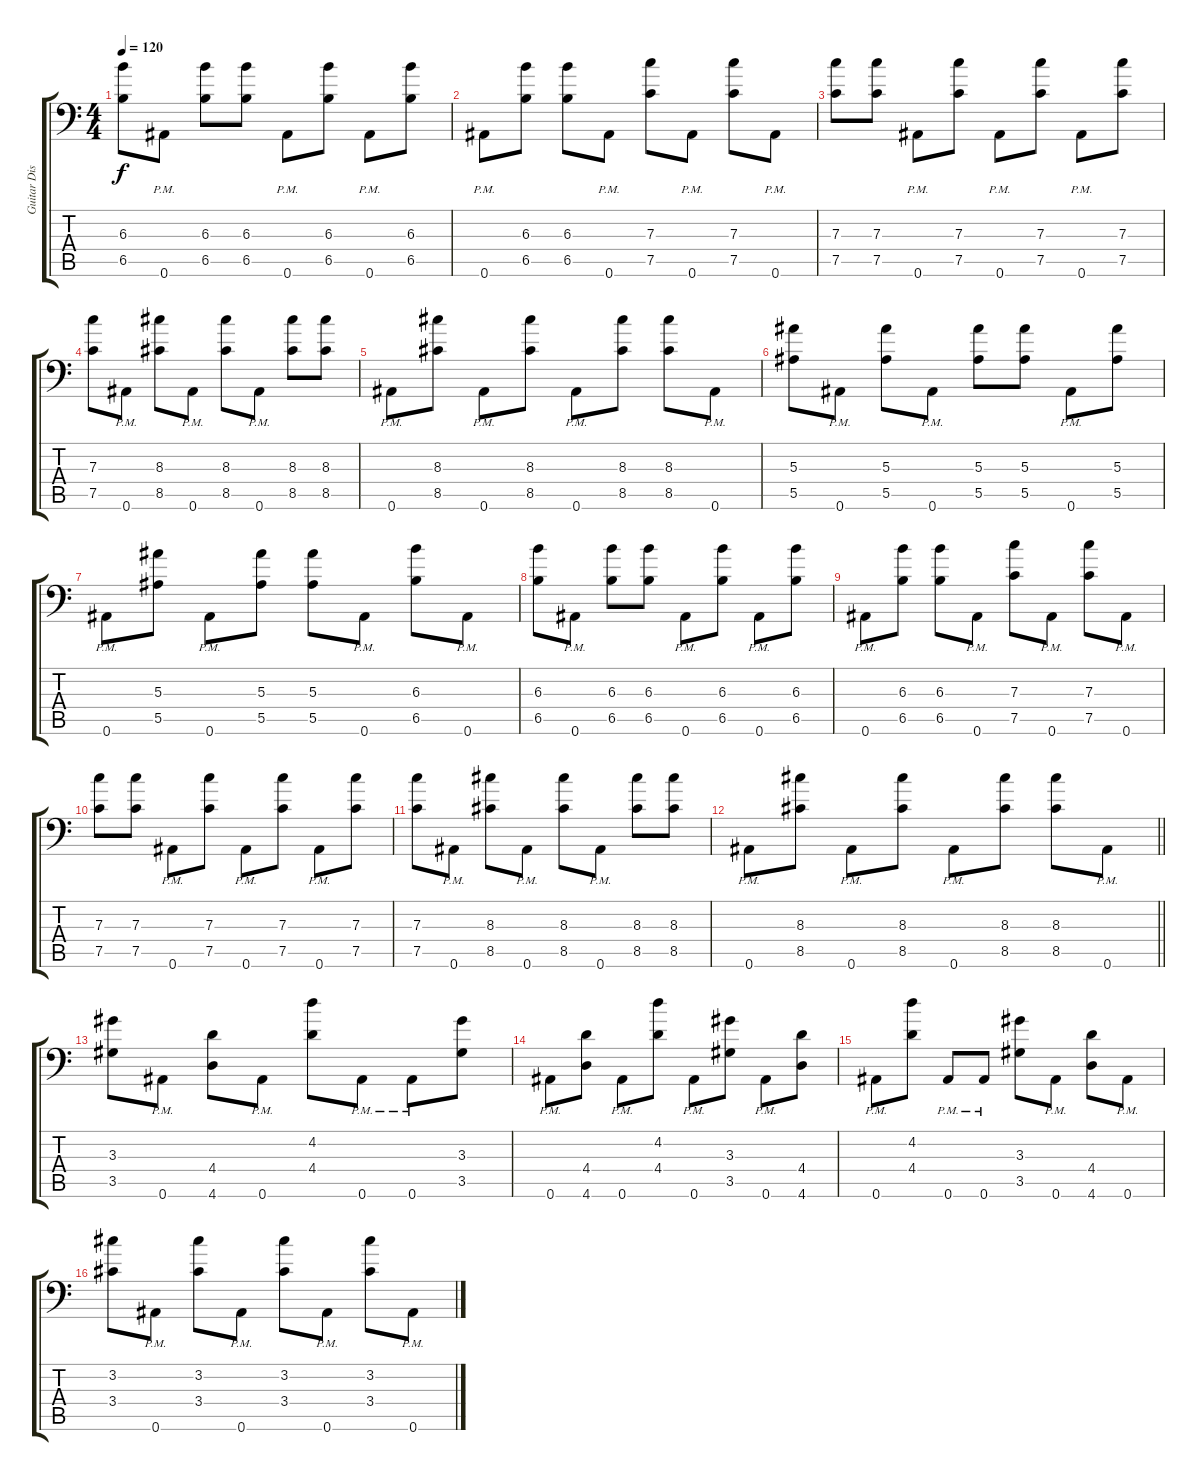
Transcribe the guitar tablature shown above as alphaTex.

\track ("Guitar Distort." "Guitar Dis") {instrument overdrivenguitar}
\staff {score tabs}
\tuning (D4 Bb3 F3 Bb2 F2 Bb1) {hide}
\ts (4 4)
\tempo 120
\clef f4
\ks c
(6.3 6.5).8{dy f} 0.6{pm}.8 (6.3 6.5).8 (6.3 6.5).8 0.6{pm}.8 (6.3 6.5).8 0.6{pm}.8 (6.3 6.5).8 |
0.6{pm}.8 (6.3 6.5).8 (6.3 6.5).8 0.6{pm}.8 (7.3 7.5).8{volume 10} 0.6{pm}.8 (7.3 7.5).8 0.6{pm}.8 |
(7.3 7.5).8 (7.3 7.5).8 0.6{pm}.8 (7.3 7.5).8 0.6{pm}.8 (7.3 7.5).8 0.6{pm}.8 (7.3 7.5).8 |
(7.3 7.5).8 0.6{pm}.8 (8.3 8.5).8{volume 13} 0.6{pm}.8 (8.3 8.5).8 0.6{pm}.8 (8.3 8.5).8 (8.3 8.5).8 |
0.6{pm}.8 (8.3 8.5).8 0.6{pm}.8 (8.3 8.5).8 0.6{pm}.8 (8.3 8.5).8 (8.3 8.5).8 0.6{pm}.8 |
(5.3 5.5).8{volume 16} 0.6{pm}.8 (5.3 5.5).8 0.6{pm}.8 (5.3 5.5).8 (5.3 5.5).8 0.6{pm}.8 (5.3 5.5).8 |
0.6{pm}.8 (5.3 5.5).8 0.6{pm}.8 (5.3 5.5).8 (5.3 5.5).8 0.6{pm}.8 (6.3 6.5).8 0.6{pm}.8 |
(6.3 6.5).8 0.6{pm}.8 (6.3 6.5).8 (6.3 6.5).8 0.6{pm}.8 (6.3 6.5).8 0.6{pm}.8 (6.3 6.5).8 |
0.6{pm}.8 (6.3 6.5).8 (6.3 6.5).8 0.6{pm}.8 (7.3 7.5).8 0.6{pm}.8 (7.3 7.5).8 0.6{pm}.8 |
(7.3 7.5).8 (7.3 7.5).8 0.6{pm}.8 (7.3 7.5).8 0.6{pm}.8 (7.3 7.5).8 0.6{pm}.8 (7.3 7.5).8 |
(7.3 7.5).8 0.6{pm}.8 (8.3 8.5).8 0.6{pm}.8 (8.3 8.5).8 0.6{pm}.8 (8.3 8.5).8 (8.3 8.5).8 |
\barLineRight lightlight
0.6{pm}.8 (8.3 8.5).8 0.6{pm}.8 (8.3 8.5).8 0.6{pm}.8 (8.3 8.5).8 (8.3 8.5).8 0.6{pm}.8 |
(3.3 3.5).8 0.6{pm}.8 (4.4 4.6).8 0.6{pm}.8 (4.2 4.4).8 0.6{pm}.8 0.6{pm}.8 (3.3 3.5).8 |
0.6{pm}.8 (4.4 4.6).8 0.6{pm}.8 (4.2 4.4).8 0.6{pm}.8 (3.3 3.5).8 0.6{pm}.8 (4.4 4.6).8 |
0.6{pm}.8 (4.2 4.4).8 0.6{pm}.8 0.6{pm}.8 (3.3 3.5).8 0.6{pm}.8 (4.4 4.6).8 0.6{pm}.8 |
(3.2 3.4).8 0.6{pm}.8 (3.2 3.4).8 0.6{pm}.8 (3.2 3.4).8 0.6{pm}.8 (3.2 3.4).8 0.6{pm}.8
